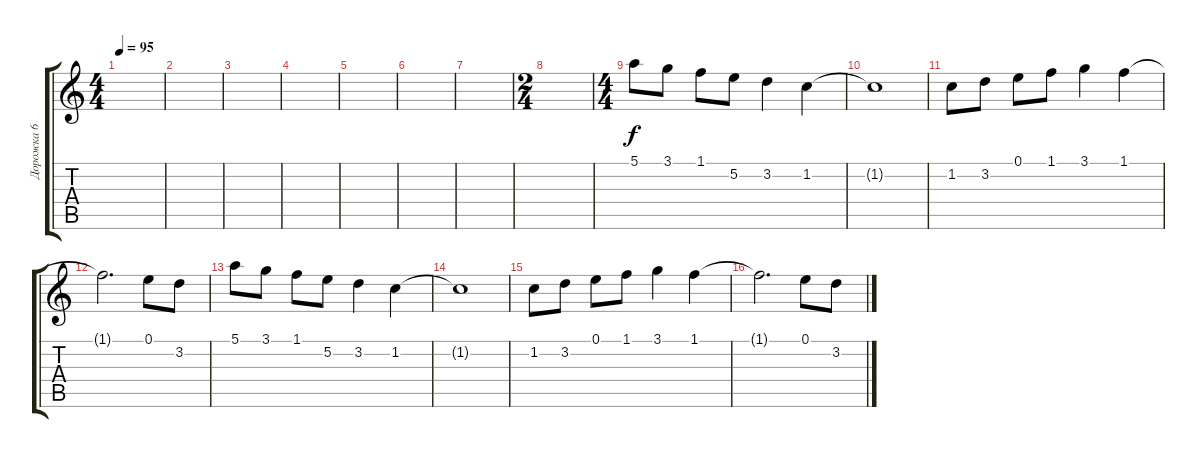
\track ("Дорожка 6" "Дорожка 6") {instrument overdrivenguitar}
\staff {score tabs}
\tuning (E4 B3 G3 D3 A2 E2) {hide}
\ts (4 4)
\tempo 95
\clef g2
\ks c
|
|
|
|
|
|
|
\ts (2 4)
|
\ts (4 4)
5.1.8{volume 15 instrument overdrivenguitar} 3.1.8 1.1.8 5.2.8 3.2.4 1.2.4 |
1.2{t}.1 |
1.2.8 3.2.8 0.1.8 1.1.8 3.1.4 1.1.4 |
1.1{t}.2{d} 0.1.8 3.2.8 |
5.1.8 3.1.8 1.1.8 5.2.8 3.2.4 1.2.4 |
1.2{t}.1 |
1.2.8 3.2.8 0.1.8 1.1.8 3.1.4 1.1.4 |
1.1{t}.2{d} 0.1.8 3.2.8
